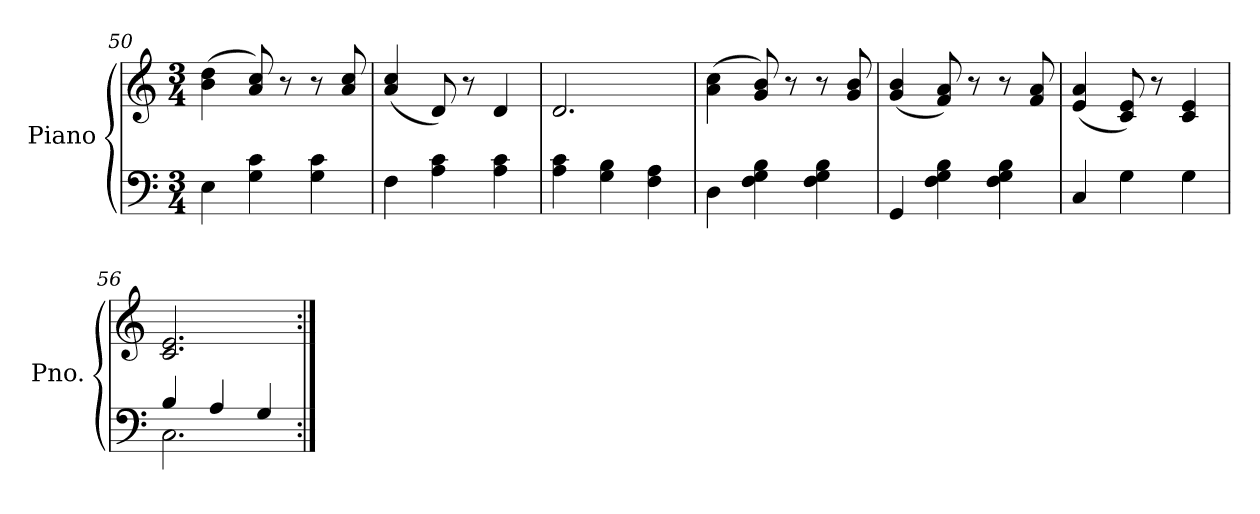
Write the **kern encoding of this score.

**kern	**kern
*part1	*part1
*staff2	*staff1
*I"Piano	*
*I'Pno.	*
*clefF4	*clefG2
*k[]	*k[]
*M3/4	*M3/4
=50	=50
4E\	(>4b\ 4dd\
4G\ 4c\	8a/ 8cc/)
.	8r
4G\ 4c\	8r
.	8a/ 8cc/
=51	=51
4F\	(>4a/ 4cc/
4A\ 4c\	8d/)
.	8r
4A\ 4c\	4d/
=52	=52
4A\ 4c\	2.d/
4G\ 4B\	.
4F\ 4A\	.
=53	=53
4D\	(>4a\ 4cc\
4F\ 4G\ 4B\	8g/ 8b/)
.	8r
4F\ 4G\ 4B\	8r
.	8g/ 8b/
=54	=54
4GG/	(<4g/ 4b/
4F\ 4G\ 4B\	8f/ 8a/)
.	8r
4F\ 4G\ 4B\	8r
.	8f/ 8a/
=55	=55
4C/	(<4e/ 4a/
4G\	8c/ 8e/)
.	8r
4G\	4c/ 4e/
=56	=56
*^	*
4B/	2.C\	2.c/ 2.e/
4A/	.	.
4G/	.	.
*v	*v	*
=:|!	=:|!
*-	*-
